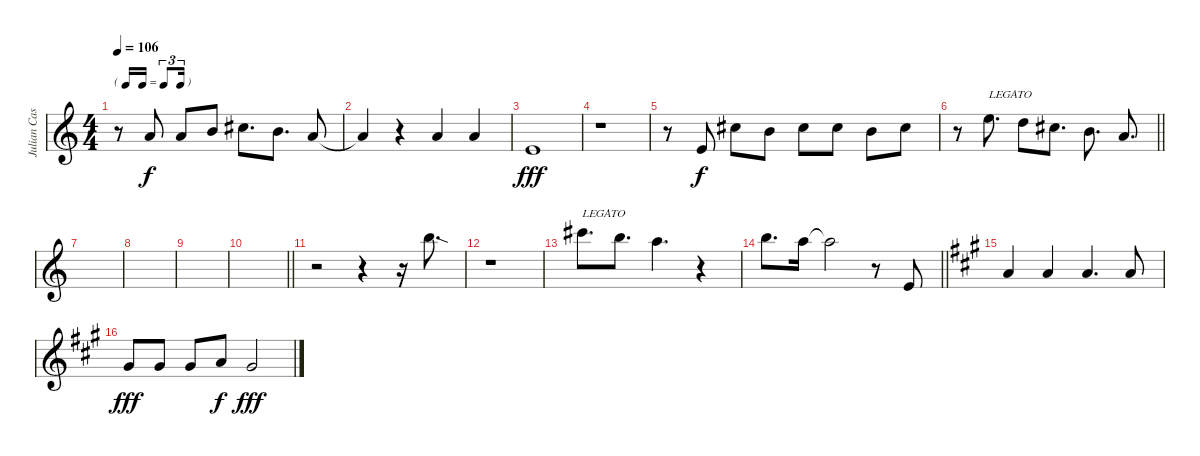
\track ("Julian Casablancas" "Julian Cas") {instrument distortionguitar}
\staff {score}
\tuning (E4 B3 G3 D3 A2 E2) {hide}
\ts (4 4)
\tf triplet16th
\tempo 106
\clef g2
\ks c
r.8{dy f} 2.3.8 2.3.8 4.3.8 2.2.8{d} 0.2.8{d} 2.3.8 |
2.3{t}.4 r.4 2.3.4 2.3.4 |
2.4.1{dy fff} |
r.1 |
r.8 2.4.8{dy f} 2.2.8 0.2.8 2.2.8 2.2.8 0.2.8 2.2.8 |
\barLineRight lightlight
r.8 0.1.8{d txt "LEGATO"} 3.2.8 2.2.8{d} 0.2.8{d} 2.3.8{d} |
|
|
|
\barLineRight lightlight
|
r.2 r.4 r.16 7.1{sod}.8{d} |
r.1 |
9.1.8{d txt "LEGATO"} 7.1.8{d} 5.1.4{d} r.4 |
\barLineRight lightlight
7.1.8{d} 5.1.16 5.1{t}.2 r.8 2.4.8 |
\ks a
2.3.4 2.3.4 2.3.4{d} 2.3.8 |
1.3.8{dy fff} 1.3.8 1.3.8 2.3.8{dy f} 1.3.2{dy fff}
